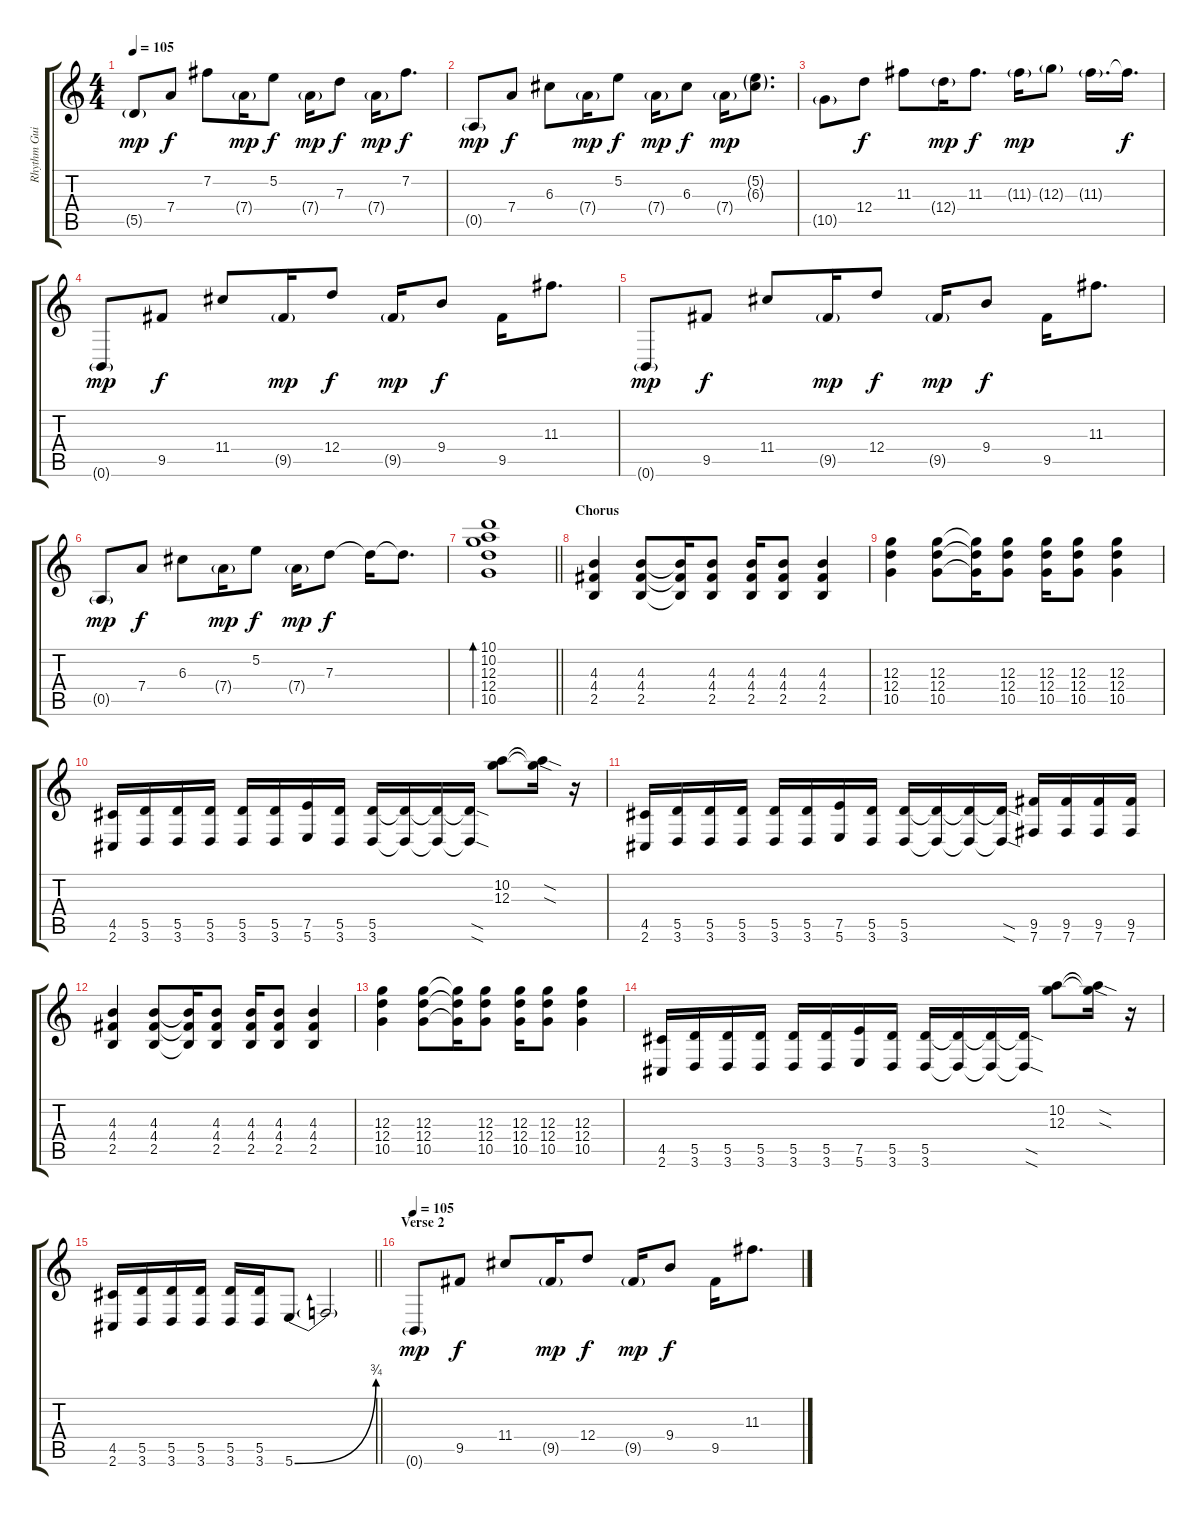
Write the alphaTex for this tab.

\track ("Rhythm Guitar" "Rhythm Gui") {instrument distortionguitar}
\staff {score tabs}
\tuning (E4 B3 G3 D3 A2 B1) {hide}
\ts (4 4)
\tempo 105
\clef g2
\ks c
5.5{g}.8{dy mp} 7.4.8{dy f} 7.2.8 7.4{g}.16{dy mp} 5.2.8{dy f} 7.4{g}.16{dy mp} 7.3.8{dy f} 7.4{g}.16{dy mp} 7.2.8{d dy f} |
0.5{g}.8{dy mp} 7.4.8{dy f} 6.3.8 7.4{g}.16{dy mp} 5.2.8{dy f} 7.4{g}.16{dy mp} 6.3.8{dy f} 7.4{g}.16{dy mp} (5.2{g} 6.3{g}).8{d} |
10.5{g}.8 12.4.8{dy f} 11.3.8 12.4{g}.16{dy mp} 11.3.8{d dy f} 11.3{g}.16{dy mp} 12.3{g}.8 11.3{g}.16{d} 11.3{t}.16{d dy f} |
0.6{g}.8{dy mp} 9.5.8{dy f} 11.4.8 9.5{g}.16{dy mp} 12.4.8{dy f} 9.5{g}.16{dy mp} 9.4.8{dy f} 9.5.16 11.3.8{d} |
0.6{g}.8{dy mp} 9.5.8{dy f} 11.4.8 9.5{g}.16{dy mp} 12.4.8{dy f} 9.5{g}.16{dy mp} 9.4.8{dy f} 9.5.16 11.3.8{d} |
0.5{g}.8{dy mp} 7.4.8{dy f} 6.3.8 7.4{g}.16{dy mp} 5.2.8{dy f} 7.4{g}.16{dy mp} 7.3.8{dy f} 7.3{t}.16 7.3{t}.8{d} |
\barLineRight lightlight
(10.1 10.2 12.3 12.4 10.5).1{bd 120} |
\section ("" "Chorus")
(4.3 4.4 2.5).4{volume 16 instrument distortionguitar} (4.3 4.4 2.5).8 (4.3{t} 4.4{t} 2.5{t}).16 (4.3 4.4 2.5).8 (4.3 4.4 2.5).16 (4.3 4.4 2.5).8 (4.3 4.4 2.5).4 |
(12.3 12.4 10.5).4 (12.3 12.4 10.5).8 (12.3{t} 12.4{t} 10.5{t}).16 (12.3 12.4 10.5).8 (12.3 12.4 10.5).16 (12.3 12.4 10.5).8 (12.3 12.4 10.5).4 |
(4.5 2.6).16 (5.5 3.6).16 (5.5 3.6).16 (5.5 3.6).16 (5.5 3.6).16 (5.5 3.6).16 (7.5 5.6).16 (5.5 3.6).16 (5.5 3.6).16 (5.5{t} 3.6{t}).16 (5.5{t} 3.6{t}).16 (5.5{sod t} 3.6{sod t}).16 (10.2 12.3).8 (10.2{sod t} 12.3{sod t}).16 r.16 |
(4.5 2.6).16 (5.5 3.6).16 (5.5 3.6).16 (5.5 3.6).16 (5.5 3.6).16 (5.5 3.6).16 (7.5 5.6).16 (5.5 3.6).16 (5.5 3.6).16 (5.5{t} 3.6{t}).16 (5.5{t} 3.6{t}).16 (5.5{sod t} 3.6{sod t}).16 (9.5 7.6).16 (9.5 7.6).16 (9.5 7.6).16 (9.5 7.6).16 |
(4.3 4.4 2.5).4 (4.3 4.4 2.5).8 (4.3{t} 4.4{t} 2.5{t}).16 (4.3 4.4 2.5).8 (4.3 4.4 2.5).16 (4.3 4.4 2.5).8 (4.3 4.4 2.5).4 |
(12.3 12.4 10.5).4 (12.3 12.4 10.5).8 (12.3{t} 12.4{t} 10.5{t}).16 (12.3 12.4 10.5).8 (12.3 12.4 10.5).16 (12.3 12.4 10.5).8 (12.3 12.4 10.5).4 |
(4.5 2.6).16 (5.5 3.6).16 (5.5 3.6).16 (5.5 3.6).16 (5.5 3.6).16 (5.5 3.6).16 (7.5 5.6).16 (5.5 3.6).16 (5.5 3.6).16 (5.5{t} 3.6{t}).16 (5.5{t} 3.6{t}).16 (5.5{sod t} 3.6{sod t}).16 (10.2 12.3).8 (10.2{sod t} 12.3{sod t}).16 r.16 |
\barLineRight lightlight
(4.5 2.6).16 (5.5 3.6).16 (5.5 3.6).16 (5.5 3.6).16 (5.5 3.6).16 (5.5 3.6).16 5.6{be (bend 0 0 60 3)}.8 5.6{t}.2 |
\section ("" "Verse 2")
\tempo 105
0.6{g}.8{dy mp instrument electricguitarclean} 9.5.8{dy f} 11.4.8 9.5{g}.16{dy mp} 12.4.8{dy f} 9.5{g}.16{dy mp} 9.4.8{dy f} 9.5.16 11.3.8{d}
